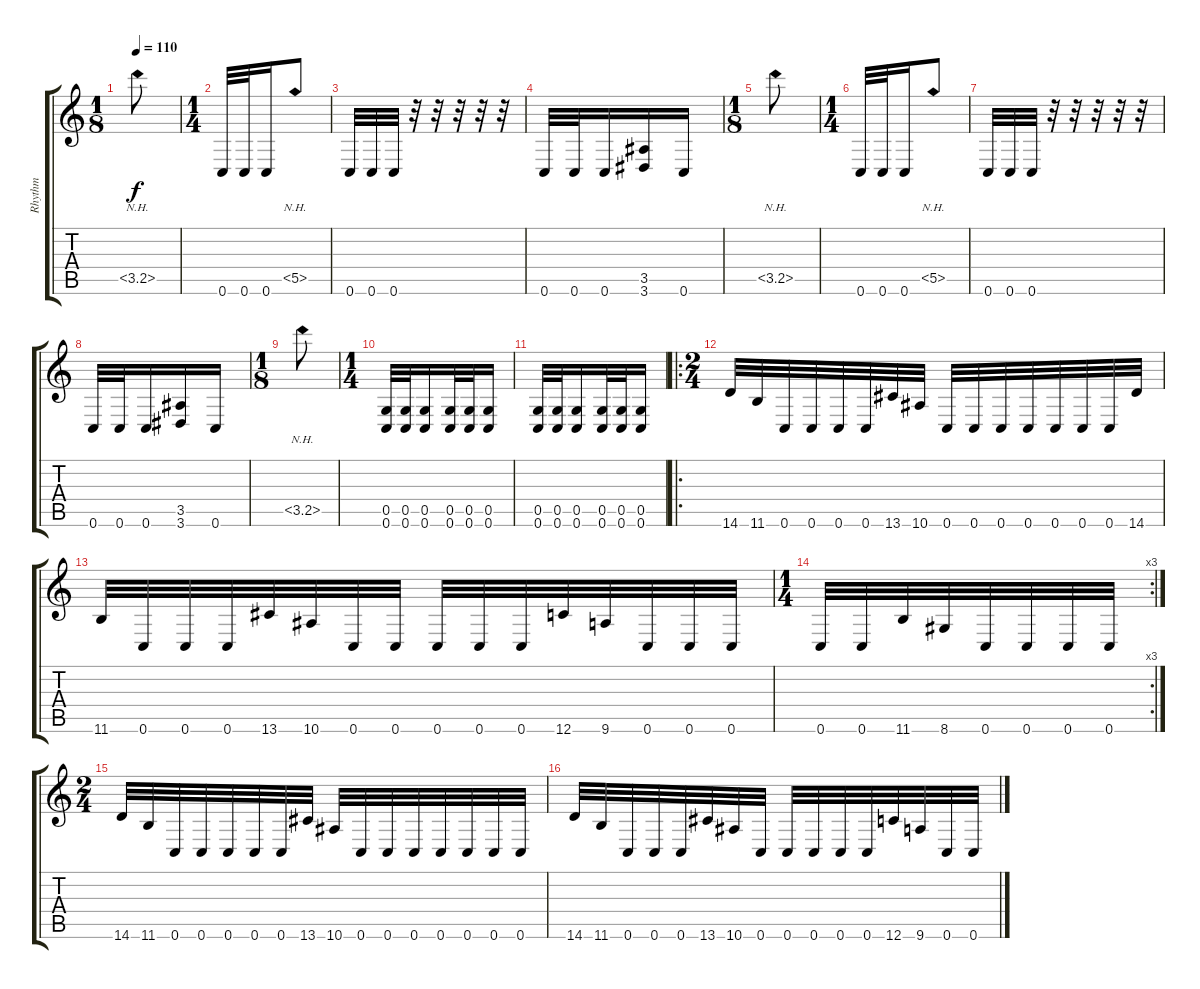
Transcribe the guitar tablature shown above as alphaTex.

\track ("Rhythm" "Rhythm") {instrument distortionguitar}
\staff {score tabs}
\tuning (D4 A3 F3 C3 G2 C2) {hide}
\ts (1 8)
\tempo 110
\clef g2
\ks c
3.5{nh}.8{dy f} |
\ts (1 4)
0.6.32 0.6.32 0.6.16 5.5{nh}.8 |
0.6.32 0.6.32 0.6.32 r.32 r.32 r.32 r.32 r.32 |
0.6.32 0.6.32 0.6.16 (3.5 3.6).16 0.6.16 |
\ts (1 8)
3.5{nh}.8 |
\ts (1 4)
0.6.32 0.6.32 0.6.16 5.5{nh}.8 |
0.6.32 0.6.32 0.6.32 r.32 r.32 r.32 r.32 r.32 |
0.6.32 0.6.32 0.6.16 (3.5 3.6).16 0.6.16 |
\ts (1 8)
3.5{nh}.8 |
\ts (1 4)
(0.5 0.6).32 (0.5 0.6).32 (0.5 0.6).16 (0.5 0.6).32 (0.5 0.6).32 (0.5 0.6).16 |
(0.5 0.6).32 (0.5 0.6).32 (0.5 0.6).16 (0.5 0.6).32 (0.5 0.6).32 (0.5 0.6).16 |
\ro
\ts (2 4)
14.6.32 11.6.32 0.6.32 0.6.32 0.6.32 0.6.32 13.6.32 10.6.32 0.6.32 0.6.32 0.6.32 0.6.32 0.6.32 0.6.32 0.6.32 14.6.32 |
11.6.32 0.6.32 0.6.32 0.6.32 13.6.32 10.6.32 0.6.32 0.6.32 0.6.32 0.6.32 0.6.32 12.6.32 9.6.32 0.6.32 0.6.32 0.6.32 |
\rc 3
\ts (1 4)
0.6.32 0.6.32 11.6.32 8.6.32 0.6.32 0.6.32 0.6.32 0.6.32 |
\ts (2 4)
14.6.32 11.6.32 0.6.32 0.6.32 0.6.32 0.6.32 0.6.32 13.6.32 10.6.32 0.6.32 0.6.32 0.6.32 0.6.32 0.6.32 0.6.32 0.6.32 |
14.6.32 11.6.32 0.6.32 0.6.32 0.6.32 13.6.32 10.6.32 0.6.32 0.6.32 0.6.32 0.6.32 0.6.32 12.6.32 9.6.32 0.6.32 0.6.32
